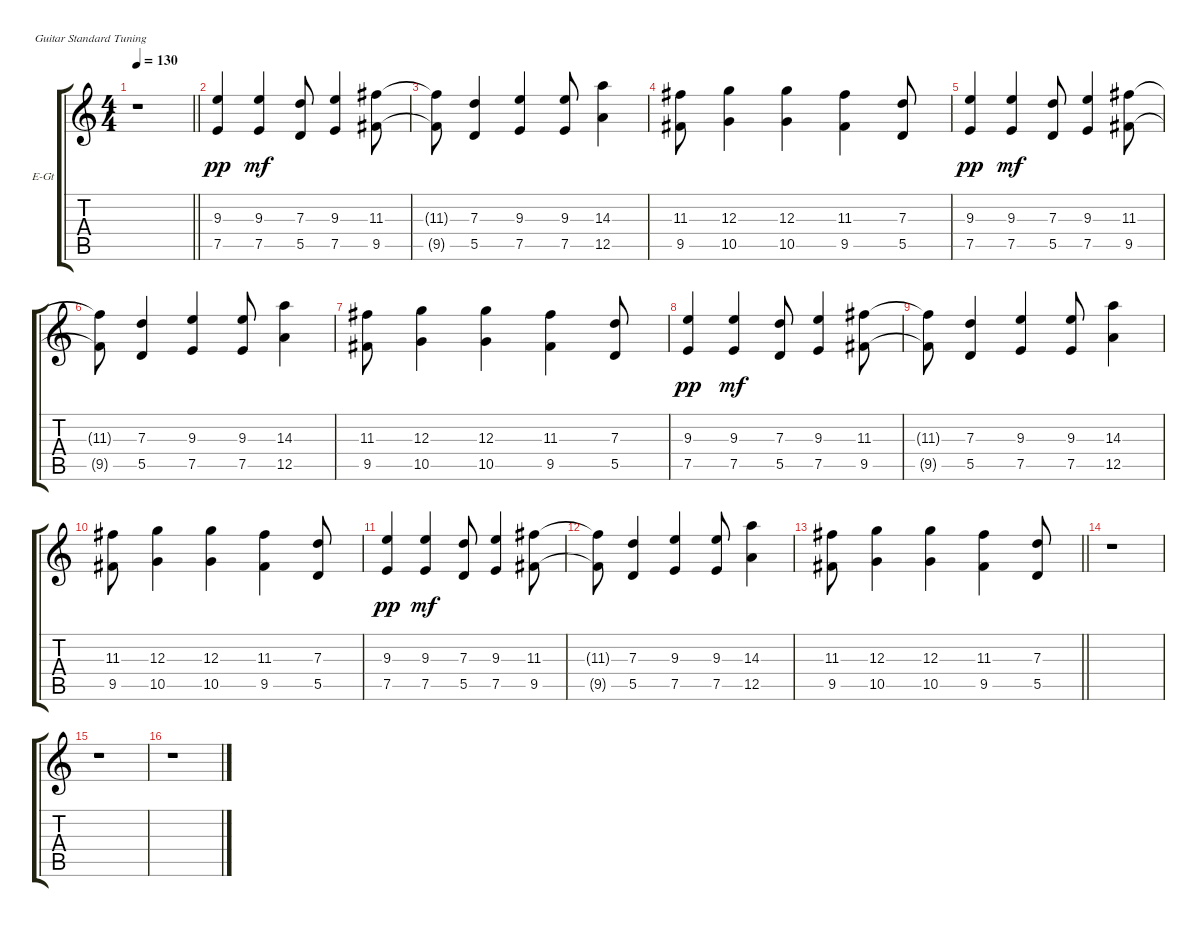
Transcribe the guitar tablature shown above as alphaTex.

\defaultSystemsLayout 4
\bracketExtendMode groupsimilarinstruments
\firstSystemTrackNameOrientation horizontal
\otherSystemsTrackNameOrientation horizontal
\chordDiagramsInScore
\track ("Clean Electric Guitar" "E-Gt") {instrument electricguitarclean}
\staff {score tabs}
\tuning (E4 B3 G3 D3 A2 E2)
\ts (4 4)
\tempo 130
\clef g2
\scale
0.25
\barLineRight lightlight
\ks c
r.1{dy pp} |
\scale
0.25 (7.5 9.3).4 (7.5 9.3).4{dy mf} (5.5 7.3).8 (7.5 9.3).4 (9.5 11.3).8 |
\scale
0.25 (9.5{t} 11.3{t}).8 (7.3 5.5).4 (7.5 9.3).4 (7.5 9.3).8 (12.5 14.3).4 |
\scale
0.25 (11.3 9.5).8 (10.5 12.3).4 (12.3 10.5).4 (9.5 11.3).4 (5.5 7.3).8 |
\scale
0.25 (7.5 9.3).4{dy pp} (7.5 9.3).4{dy mf} (5.5 7.3).8 (7.5 9.3).4 (9.5 11.3).8 |
\scale
0.25 (9.5{t} 11.3{t}).8 (7.3 5.5).4 (7.5 9.3).4 (7.5 9.3).8 (12.5 14.3).4 |
\scale
0.25 (11.3 9.5).8 (10.5 12.3).4 (12.3 10.5).4 (9.5 11.3).4 (5.5 7.3).8 |
\scale
0.25 (9.3 7.5).4{dy pp} (7.5 9.3).4{dy mf} (5.5 7.3).8 (7.5 9.3).4 (9.5 11.3).8 |
\scale
0.25 (9.5{t} 11.3{t}).8 (7.3 5.5).4 (7.5 9.3).4 (7.5 9.3).8 (12.5 14.3).4 |
\scale
0.25 (11.3 9.5).8 (10.5 12.3).4 (12.3 10.5).4 (9.5 11.3).4 (5.5 7.3).8 |
\scale
0.25 (7.5 9.3).4{dy pp} (7.5 9.3).4{dy mf} (5.5 7.3).8 (7.5 9.3).4 (9.5 11.3).8 |
\scale
0.25 (9.5{t} 11.3{t}).8 (7.3 5.5).4 (7.5 9.3).4 (7.5 9.3).8 (12.5 14.3).4 |
\scale
0.25
\barLineRight lightlight
(11.3 9.5).8 (10.5 12.3).4 (12.3 10.5).4 (9.5 11.3).4 (5.5 7.3).8 |
\scale
0.25 r.1 |
\scale
0.25 r.1 |
\scale
0.25 r.1
